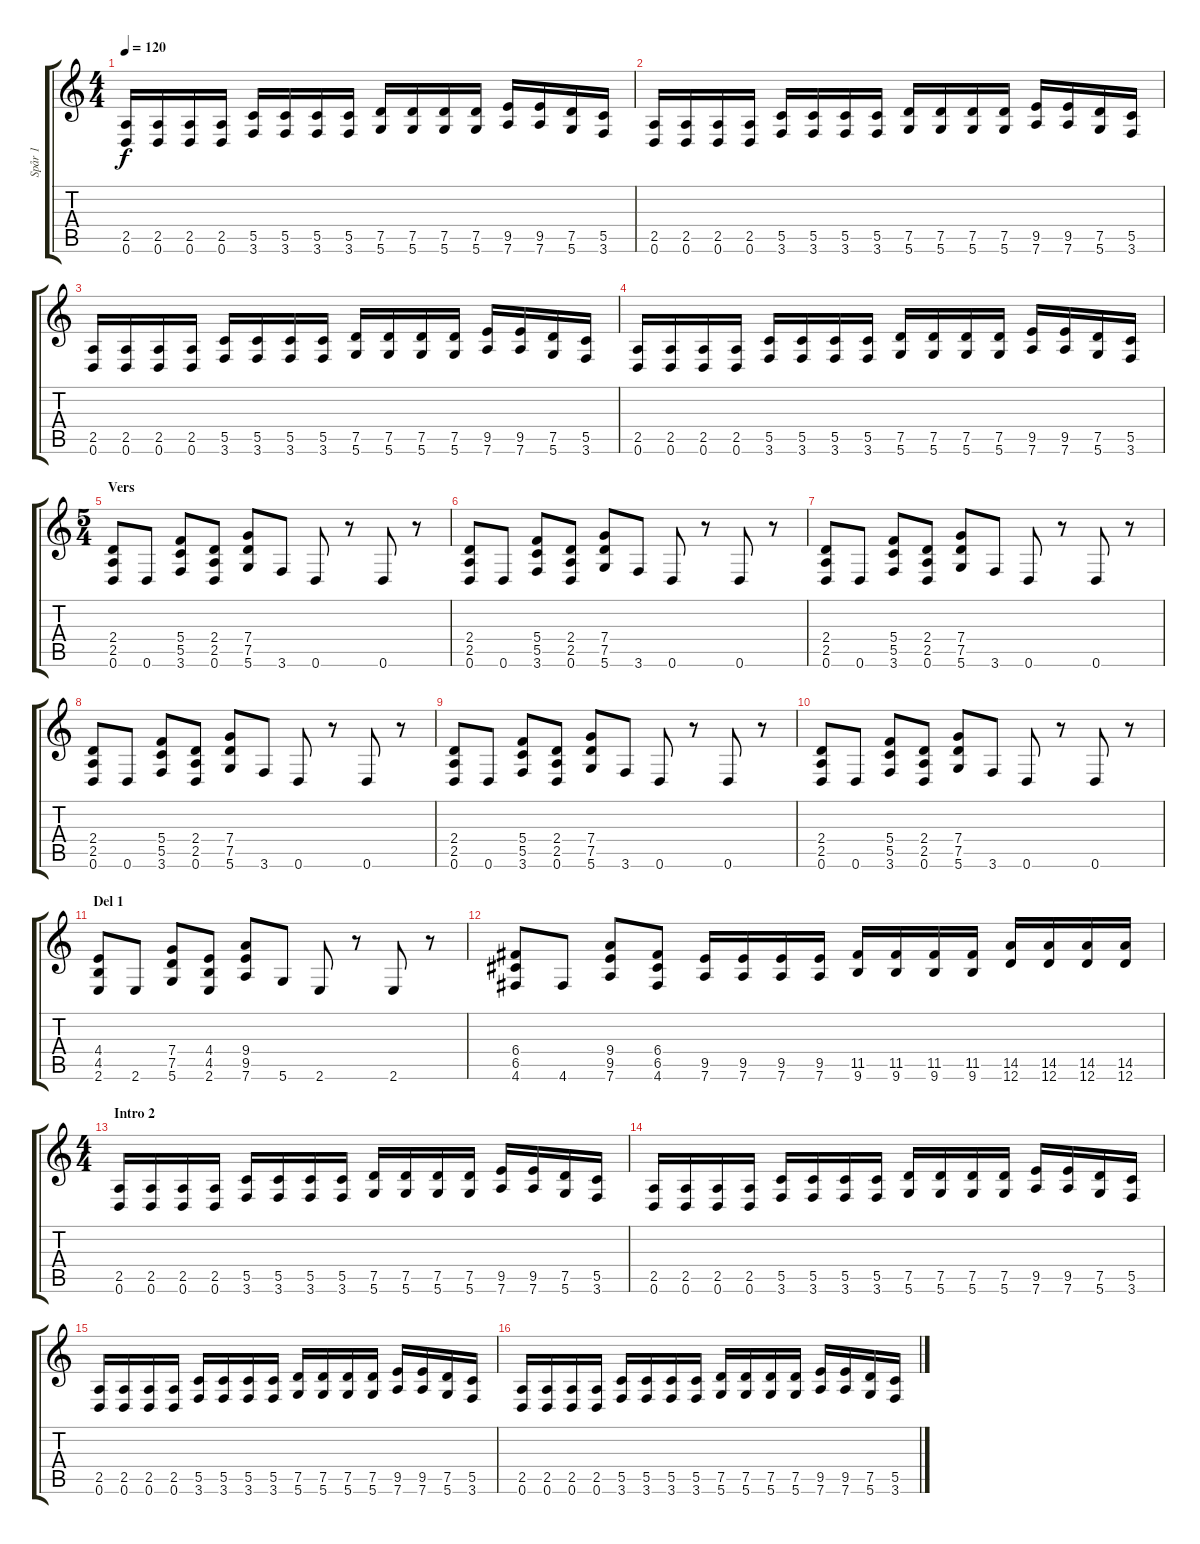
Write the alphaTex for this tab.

\track ("Spår 1" "Spår 1") {instrument distortionguitar}
\staff {score tabs}
\tuning (D4 A3 F3 C3 G2 D2) {hide}
\ts (4 4)
\tempo 120
\clef g2
\ks c
(2.5 0.6).16{dy f} (2.5 0.6).16 (2.5 0.6).16 (2.5 0.6).16 (5.5 3.6).16 (5.5 3.6).16 (5.5 3.6).16 (5.5 3.6).16 (7.5 5.6).16 (7.5 5.6).16 (7.5 5.6).16 (7.5 5.6).16 (9.5 7.6).16 (9.5 7.6).16 (7.5 5.6).16 (5.5 3.6).16 |
(2.5 0.6).16 (2.5 0.6).16 (2.5 0.6).16 (2.5 0.6).16 (5.5 3.6).16 (5.5 3.6).16 (5.5 3.6).16 (5.5 3.6).16 (7.5 5.6).16 (7.5 5.6).16 (7.5 5.6).16 (7.5 5.6).16 (9.5 7.6).16 (9.5 7.6).16 (7.5 5.6).16 (5.5 3.6).16 |
(2.5 0.6).16 (2.5 0.6).16 (2.5 0.6).16 (2.5 0.6).16 (5.5 3.6).16 (5.5 3.6).16 (5.5 3.6).16 (5.5 3.6).16 (7.5 5.6).16 (7.5 5.6).16 (7.5 5.6).16 (7.5 5.6).16 (9.5 7.6).16 (9.5 7.6).16 (7.5 5.6).16 (5.5 3.6).16 |
(2.5 0.6).16 (2.5 0.6).16 (2.5 0.6).16 (2.5 0.6).16 (5.5 3.6).16 (5.5 3.6).16 (5.5 3.6).16 (5.5 3.6).16 (7.5 5.6).16 (7.5 5.6).16 (7.5 5.6).16 (7.5 5.6).16 (9.5 7.6).16 (9.5 7.6).16 (7.5 5.6).16 (5.5 3.6).16 |
\ts (5 4)
\section ("" "Vers")
(2.4 2.5 0.6).8 0.6.8 (5.4 5.5 3.6).8 (2.4 2.5 0.6).8 (7.4 7.5 5.6).8 3.6.8 0.6.8 r.8 0.6.8 r.8 |
(2.4 2.5 0.6).8 0.6.8 (5.4 5.5 3.6).8 (2.4 2.5 0.6).8 (7.4 7.5 5.6).8 3.6.8 0.6.8 r.8 0.6.8 r.8 |
(2.4 2.5 0.6).8 0.6.8 (5.4 5.5 3.6).8 (2.4 2.5 0.6).8 (7.4 7.5 5.6).8 3.6.8 0.6.8 r.8 0.6.8 r.8 |
(2.4 2.5 0.6).8 0.6.8 (5.4 5.5 3.6).8 (2.4 2.5 0.6).8 (7.4 7.5 5.6).8 3.6.8 0.6.8 r.8 0.6.8 r.8 |
(2.4 2.5 0.6).8 0.6.8 (5.4 5.5 3.6).8 (2.4 2.5 0.6).8 (7.4 7.5 5.6).8 3.6.8 0.6.8 r.8 0.6.8 r.8 |
(2.4 2.5 0.6).8 0.6.8 (5.4 5.5 3.6).8 (2.4 2.5 0.6).8 (7.4 7.5 5.6).8 3.6.8 0.6.8 r.8 0.6.8 r.8 |
\section ("" "Del 1")
(4.4 4.5 2.6).8 2.6.8 (7.4 7.5 5.6).8 (4.4 4.5 2.6).8 (9.4 9.5 7.6).8 5.6.8 2.6.8 r.8 2.6.8 r.8 |
(6.4 6.5 4.6).8 4.6.8 (9.4 9.5 7.6).8 (6.4 6.5 4.6).8 (9.5 7.6).16 (9.5 7.6).16 (9.5 7.6).16 (9.5 7.6).16 (11.5 9.6).16 (11.5 9.6).16 (11.5 9.6).16 (11.5 9.6).16 (14.5 12.6).16 (14.5 12.6).16 (14.5 12.6).16 (14.5 12.6).16 |
\ts (4 4)
\section ("" "Intro 2")
(2.5 0.6).16 (2.5 0.6).16 (2.5 0.6).16 (2.5 0.6).16 (5.5 3.6).16 (5.5 3.6).16 (5.5 3.6).16 (5.5 3.6).16 (7.5 5.6).16 (7.5 5.6).16 (7.5 5.6).16 (7.5 5.6).16 (9.5 7.6).16 (9.5 7.6).16 (7.5 5.6).16 (5.5 3.6).16 |
(2.5 0.6).16 (2.5 0.6).16 (2.5 0.6).16 (2.5 0.6).16 (5.5 3.6).16 (5.5 3.6).16 (5.5 3.6).16 (5.5 3.6).16 (7.5 5.6).16 (7.5 5.6).16 (7.5 5.6).16 (7.5 5.6).16 (9.5 7.6).16 (9.5 7.6).16 (7.5 5.6).16 (5.5 3.6).16 |
(2.5 0.6).16 (2.5 0.6).16 (2.5 0.6).16 (2.5 0.6).16 (5.5 3.6).16 (5.5 3.6).16 (5.5 3.6).16 (5.5 3.6).16 (7.5 5.6).16 (7.5 5.6).16 (7.5 5.6).16 (7.5 5.6).16 (9.5 7.6).16 (9.5 7.6).16 (7.5 5.6).16 (5.5 3.6).16 |
(2.5 0.6).16 (2.5 0.6).16 (2.5 0.6).16 (2.5 0.6).16 (5.5 3.6).16 (5.5 3.6).16 (5.5 3.6).16 (5.5 3.6).16 (7.5 5.6).16 (7.5 5.6).16 (7.5 5.6).16 (7.5 5.6).16 (9.5 7.6).16 (9.5 7.6).16 (7.5 5.6).16 (5.5 3.6).16
